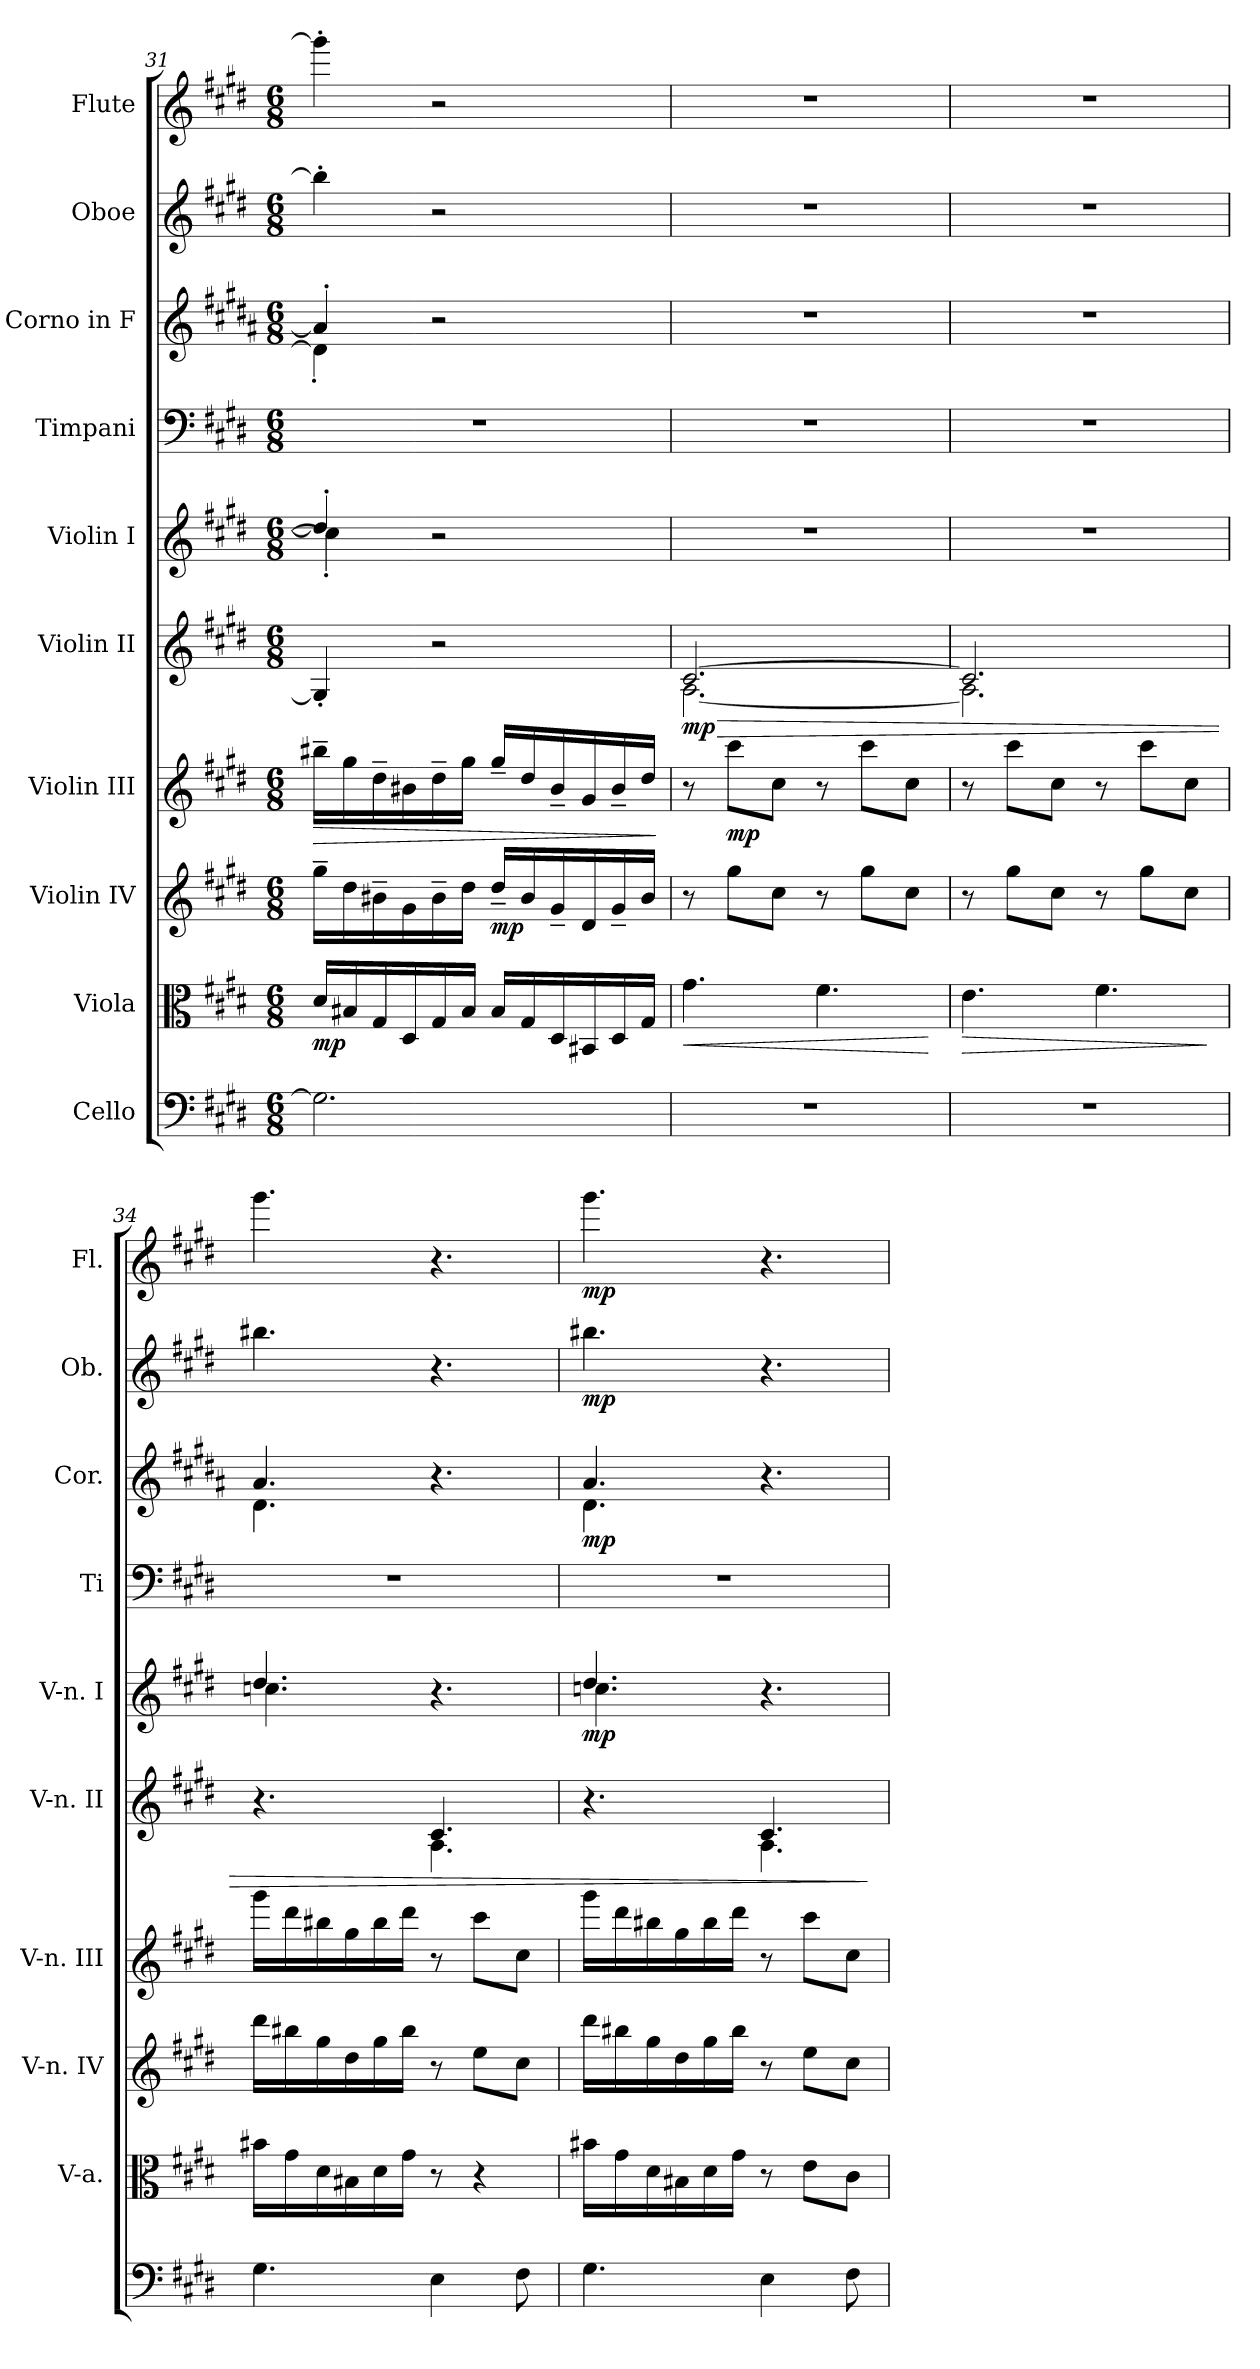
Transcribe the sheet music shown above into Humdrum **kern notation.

**kern	**kern	**dynam	**kern	**dynam	**kern	**dynam	**kern	**dynam	**kern	**dynam	**kern	**kern	**dynam	**kern	**dynam	**kern	**dynam
*part10	*part9	*part9	*part8	*part8	*part7	*part7	*part6	*part6	*part5	*part5	*part4	*part3	*part3	*part2	*part2	*part1	*part1
*staff10	*staff9	*staff9	*staff8	*staff8	*staff7	*staff7	*staff6	*staff6	*staff5	*staff5	*staff4	*staff3	*staff3	*staff2	*staff2	*staff1	*staff1
*I"Cello	*I"Viola	*	*I"Violin IV	*	*I"Violin III	*	*I"Violin II	*	*I"Violin I	*	*I"Timpani	*I"Corno in F	*	*I"Oboe	*	*I"Flute	*
*	*I'V-a.	*	*I'V-n. IV	*	*I'V-n. III	*	*I'V-n. II	*	*I'V-n. I	*	*I'Ti	*I'Cor.	*	*I'Ob.	*	*I'Fl.	*
!!LO:LB:g=z
*clefF4	*clefC3	*	*clefG2	*	*clefG2	*	*clefG2	*	*clefG2	*	*clefF4	*clefG2	*	*clefG2	*	*clefG2	*
*	*	*	*	*	*	*	*	*	*	*	*	*ITrd4c7	*	*	*	*	*
*k[f#c#g#d#]	*k[f#c#g#d#]	*	*k[f#c#g#d#]	*	*k[f#c#g#d#]	*	*k[f#c#g#d#]	*	*k[f#c#g#d#]	*	*k[f#c#g#d#]	*k[f#c#g#d#]	*	*k[f#c#g#d#]	*	*k[f#c#g#d#]	*
*M6/8	*M6/8	*	*M6/8	*	*M6/8	*	*M6/8	*	*M6/8	*	*M6/8	*M6/8	*	*M6/8	*	*M6/8	*
=31	=31	=31	=31	=31	=31	=31	=31	=31	=31	=31	=31	=31	=31	=31	=31	=31	=31
!	!	!LO:DY:b	!	!	!	!LO:HP:b	!	!	!	!	!	!	!	!	!	!	!
*	*	*	*	*	*	*	*^	*	*^	*	*	*^	*	*^	*	*	*
2.G#\]	16d#/LL	mp	16gg#~\LL	.	16bb#X~\LL	>	4G#'/]	4ryy	.	4dd#'/]	4cc'\]	.	2.r	4d#'/]	4G#'\]	.	4bb#'\]	4ryy	.	4ggg#'\]	.
.	16B#X/	.	16dd#\	.	16gg#\	.	.	.	.	.	.	.	.	.	.	.	.	.	.	.	.
.	16G#/	.	16b#X~\	.	16dd#~\	.	.	.	.	.	.	.	.	.	.	.	.	.	.	.	.
.	16D#/	.	16g#\	.	16b#X\	.	.	.	.	.	.	.	.	.	.	.	.	.	.	.	.
.	16G#/	.	16b#~\	.	16dd#~\	.	2r	2ryy	.	2r	2ryy	.	.	2r	2ryy	.	2r	2ryy	.	2r	.
.	16B#/JJ	.	16dd#\JJ	.	16gg#\JJ	.	.	.	.	.	.	.	.	.	.	.	.	.	.	.	.
!	!	!	!	!LO:DY:b	!	!	!	!	!	!	!	!	!	!	!	!	!	!	!	!	!
.	16B#/LL	.	16dd#~/LL	mp	16gg#~/LL	.	.	.	.	.	.	.	.	.	.	.	.	.	.	.	.
.	16G#/	.	16b#/	.	16dd#/	.	.	.	.	.	.	.	.	.	.	.	.	.	.	.	.
.	16D#/	.	16g#~/	.	16b#~/	.	.	.	.	.	.	.	.	.	.	.	.	.	.	.	.
.	16BB#X/	.	16d#/	.	16g#/	.	.	.	.	.	.	.	.	.	.	.	.	.	.	.	.
.	16D#/	.	16g#~/	.	16b#~/	.	.	.	.	.	.	.	.	.	.	.	.	.	.	.	.
.	16G#/JJ	.	16b#/JJ	.	16dd#/JJ	.	.	.	.	.	.	.	.	.	.	.	.	.	.	.	.
*	*	*	*	*	*	*	*v	*v	*	*	*	*	*	*v	*v	*	*v	*v	*	*	*
*	*	*	*	*	*	*	*	*	*v	*v	*	*	*	*	*	*	*	*
.	.	.	.	.	.	]	.	.	.	.	.	.	.	.	.	.	.
=32	=32	=32	=32	=32	=32	=32	=32	=32	=32	=32	=32	=32	=32	=32	=32	=32	=32
!	!	!LO:HP:b	!	!	!	!	!	!LO:HP:b	!	!	!	!	!	!	!	!	!
*	*	*	*	*	*	*	*^	*	*	*	*	*	*	*	*	*	*
!	!	!	!	!	!	!	!	!	!LO:DY:n=1:b	!	!	!	!	!	!	!	!	!
2.r	4.g#\	<	8r	.	8r	.	[2.c#/	[2.A\	> mp	2.r	.	2.r	2.r	.	2.r	.	2.r	.
!	!	!	!	!	!	!LO:DY:b	!	!	!	!	!	!	!	!	!	!	!	!
.	.	.	8gg#\L	.	8ccc#\L	mp	.	.	.	.	.	.	.	.	.	.	.	.
.	.	.	8cc#\J	.	8cc#\J	.	.	.	.	.	.	.	.	.	.	.	.	.
.	4.f#\	.	8r	.	8r	.	.	.	.	.	.	.	.	.	.	.	.	.
.	.	.	8gg#\L	.	8ccc#\L	.	.	.	.	.	.	.	.	.	.	.	.	.
.	.	.	8cc#\J	.	8cc#\J	.	.	.	.	.	.	.	.	.	.	.	.	.
*	*	*	*	*	*	*	*v	*v	*	*	*	*	*	*	*	*	*	*
.	.	[	.	.	.	.	.	.	.	.	.	.	.	.	.	.	.
=33	=33	=33	=33	=33	=33	=33	=33	=33	=33	=33	=33	=33	=33	=33	=33	=33	=33
!	!	!LO:HP:b	!	!	!	!	!	!	!	!	!	!	!	!	!	!	!
*	*	*	*	*	*	*	*^	*	*	*	*	*	*	*	*	*	*
2.r	4.e\	>	8r	.	8r	.	2.c#/]	2.A\]	.	2.r	.	2.r	2.r	.	2.r	.	2.r	.
.	.	.	8gg#\L	.	8ccc#\L	.	.	.	.	.	.	.	.	.	.	.	.	.
.	.	.	8cc#\J	.	8cc#\J	.	.	.	.	.	.	.	.	.	.	.	.	.
.	4.f#\	.	8r	.	8r	.	.	.	.	.	.	.	.	.	.	.	.	.
.	.	.	8gg#\L	.	8ccc#\L	.	.	.	.	.	.	.	.	.	.	.	.	.
.	.	.	8cc#\J	.	8cc#\J	.	.	.	.	.	.	.	.	.	.	.	.	.
*	*	*	*	*	*	*	*v	*v	*	*	*	*	*	*	*	*	*	*
.	.	]	.	.	.	.	.	.	.	.	.	.	.	.	.	.	.
!!LO:PB:g=z
=34	=34	=34	=34	=34	=34	=34	=34	=34	=34	=34	=34	=34	=34	=34	=34	=34	=34
*	*	*	*	*	*	*	*^	*	*^	*	*	*^	*	*^	*	*	*
4.G#\	16b#X\LL	.	16ddd#\LL	.	16ggg#\LL	.	4.r	4.ryy	.	4.dd#/	4.ccn\	.	2.r	4.d#/	4.G#\	.	4.bb#X\	4.ryy	.	4.ggg#\	.
.	16g#\	.	16bb#X\	.	16ddd#\	.	.	.	.	.	.	.	.	.	.	.	.	.	.	.	.
.	16d#\	.	16gg#\	.	16bb#X\	.	.	.	.	.	.	.	.	.	.	.	.	.	.	.	.
.	16B#X\	.	16dd#\	.	16gg#\	.	.	.	.	.	.	.	.	.	.	.	.	.	.	.	.
.	16d#\	.	16gg#\	.	16bb#\	.	.	.	.	.	.	.	.	.	.	.	.	.	.	.	.
.	16g#\JJ	.	16bb#\JJ	.	16ddd#\JJ	.	.	.	.	.	.	.	.	.	.	.	.	.	.	.	.
4E\	8r	.	8r	.	8r	.	4.c#/	4.A\	.	4.r	4.ryy	.	.	4.r	4.ryy	.	4.r	4.ryy	.	4.r	.
.	4r	.	8ee\L	.	8ccc#\L	.	.	.	.	.	.	.	.	.	.	.	.	.	.	.	.
8F#\	.	.	8cc#\J	.	8cc#\J	.	.	.	.	.	.	.	.	.	.	.	.	.	.	.	.
=35	=35	=35	=35	=35	=35	=35	=35	=35	=35	=35	=35	=35	=35	=35	=35	=35	=35	=35	=35	=35	=35
!	!	!	!	!	!	!	!	!	!	!	!	!LO:DY:b	!	!	!	!LO:DY:b	!	!	!LO:DY:b	!	!LO:DY:b
4.G#\	16b#X\LL	.	16ddd#\LL	.	16ggg#\LL	.	4.r	4.ryy	.	4.dd#/	4.ccn\	mp	2.r	4.d#/	4.G#\	mp	4.bb#X\	4.ryy	mp	4.ggg#\	mp
.	16g#\	.	16bb#X\	.	16ddd#\	.	.	.	.	.	.	.	.	.	.	.	.	.	.	.	.
.	16d#\	.	16gg#\	.	16bb#X\	.	.	.	.	.	.	.	.	.	.	.	.	.	.	.	.
.	16B#X\	.	16dd#\	.	16gg#\	.	.	.	.	.	.	.	.	.	.	.	.	.	.	.	.
.	16d#\	.	16gg#\	.	16bb#\	.	.	.	.	.	.	.	.	.	.	.	.	.	.	.	.
.	16g#\JJ	.	16bb#\JJ	.	16ddd#\JJ	.	.	.	.	.	.	.	.	.	.	.	.	.	.	.	.
4E\	8r	.	8r	.	8r	.	4.c#/	4.A\	.	4.r	4.ryy	.	.	4.r	4.ryy	.	4.r	4.ryy	.	4.r	.
.	8e\L	.	8ee\L	.	8ccc#\L	.	.	.	.	.	.	.	.	.	.	.	.	.	.	.	.
8F#\	8c#\J	.	8cc#\J	.	8cc#\J	.	.	.	.	.	.	.	.	.	.	.	.	.	.	.	.
*	*	*	*	*	*	*	*v	*v	*	*	*	*	*	*v	*v	*	*v	*v	*	*	*
*	*	*	*	*	*	*	*	*	*v	*v	*	*	*	*	*	*	*	*
.	.	.	.	.	.	.	.	]	.	.	.	.	.	.	.	.	.
=	=	=	=	=	=	=	=	=	=	=	=	=	=	=	=	=	=
*-	*-	*-	*-	*-	*-	*-	*-	*-	*-	*-	*-	*-	*-	*-	*-	*-	*-
